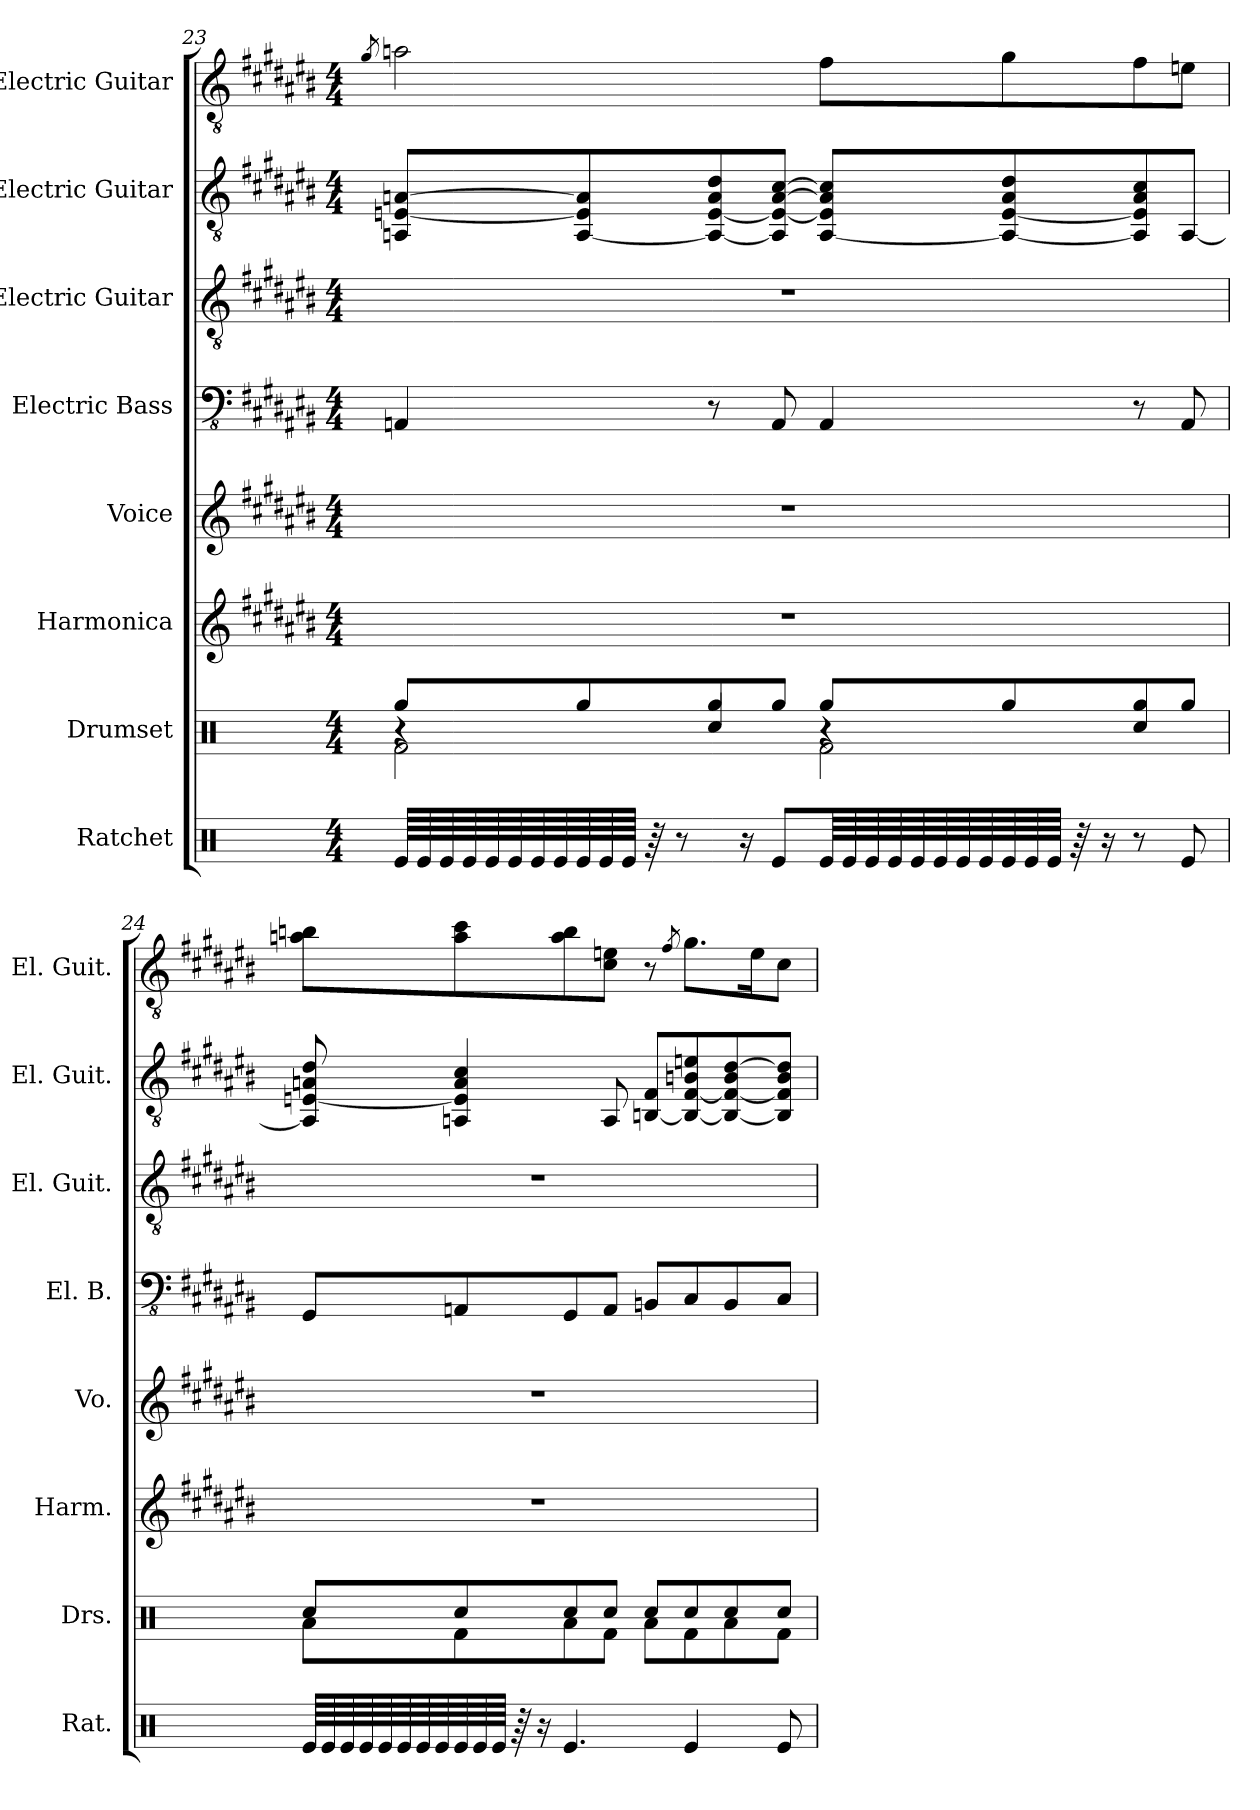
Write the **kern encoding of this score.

**kern	**kern	**kern	**kern	**kern	**kern	**kern	**kern
*part8	*part7	*part6	*part5	*part4	*part3	*part2	*part1
*staff8	*staff7	*staff6	*staff5	*staff4	*staff3	*staff2	*staff1
*I"Ratchet	*I"Drumset	*I"Harmonica	*I"Voice	*I"Electric Bass	*I"Electric Guitar	*I"Electric Guitar	*I"Electric Guitar
*I'Rat.	*I'Drs.	*I'Harm.	*I'Vo.	*I'El. B.	*I'El. Guit.	*I'El. Guit.	*I'El. Guit.
!!LO:PB:g=z
*clefX	*clefX	*clefG2	*clefG2	*clefFv4	*clefGv2	*clefGv2	*clefGv2
*k[]	*k[]	*k[f#c#g#d#a#e#b#]	*k[f#c#g#d#a#e#b#]	*k[f#c#g#d#a#e#b#]	*k[f#c#g#d#a#e#b#]	*k[f#c#g#d#a#e#b#]	*k[f#c#g#d#a#e#b#]
*M4/4	*M4/4	*M4/4	*M4/4	*M4/4	*M4/4	*M4/4	*M4/4
=23	=23	=23	=23	=23	=23	=23	=23
.	.	.	.	.	.	.	8qg#/
*	*^	*	*	*	*	*	*
*	*	*^	*	*	*	*	*	*
64Re/LLLL	4r	2Rf\	8Rgg/L	1r	1r	4AAAn/	1r	8AAn/ [8En/ [8An/L	2an\
64Re/	.	.	.	.	.	.	.	.	.
64Re/	.	.	.	.	.	.	.	.	.
64Re/	.	.	.	.	.	.	.	.	.
64Re/	.	.	.	.	.	.	.	.	.
64Re/	.	.	.	.	.	.	.	.	.
64Re/	.	.	.	.	.	.	.	.	.
64Re/	.	.	.	.	.	.	.	.	.
64Re/	.	.	8Rgg/	.	.	.	.	[8AA/ 8E/] 8A/]	.
64Re/	.	.	.	.	.	.	.	.	.
64Re/JJJJ	.	.	.	.	.	.	.	.	.
64r	.	.	.	.	.	.	.	.	.
8r	.	.	.	.	.	.	.	.	.
.	4Rcc/	.	8Rgg/	.	.	8r	.	8AA/_ [8E/ 8A/ 8d#/	.
16r	.	.	.	.	.	.	.	.	.
8Re/L	.	.	8Rgg/J	.	.	8AAA/	.	8AA/] 8E/_ [8A/ [8c#/J	.
64Re/LLL	4r	2Rf\	8Rgg/L	.	.	4AAA/	.	[8AA/ 8E/] 8A/] 8c#/]L	8f#\L
64Re/	.	.	.	.	.	.	.	.	.
64Re/	.	.	.	.	.	.	.	.	.
64Re/	.	.	.	.	.	.	.	.	.
64Re/	.	.	.	.	.	.	.	.	.
64Re/	.	.	.	.	.	.	.	.	.
64Re/	.	.	.	.	.	.	.	.	.
64Re/	.	.	.	.	.	.	.	.	.
64Re/	.	.	8Rgg/	.	.	.	.	8AA/_ [8E/ 8A/ 8d#/	8g#\
64Re/	.	.	.	.	.	.	.	.	.
64Re/JJJJ	.	.	.	.	.	.	.	.	.
64r	.	.	.	.	.	.	.	.	.
16r	.	.	.	.	.	.	.	.	.
8r	4Rcc/	.	8Rgg/	.	.	8r	.	8AA/] 8E/] 8A/ 8c#/	8f#\
8Re/	.	.	8Rgg/J	.	.	8AAA/	.	[8AA/J	8en\J
*	*	*v	*v	*	*	*	*	*	*
!!LO:PB:g=z
=24	=24	=24	=24	=24	=24	=24	=24	=24
64Re/LLLL	8Rcc/L	8Ra\L	1r	1r	8GGG#/L	1r	8AA/] [8En/ 8An/ 8d#/	8an\ 8bn\L
64Re/	.	.	.	.	.	.	.	.
64Re/	.	.	.	.	.	.	.	.
64Re/	.	.	.	.	.	.	.	.
64Re/	.	.	.	.	.	.	.	.
64Re/	.	.	.	.	.	.	.	.
64Re/	.	.	.	.	.	.	.	.
64Re/	.	.	.	.	.	.	.	.
64Re/	8Rcc/	8Rf\	.	.	8AAAn/	.	4AAn/ 4E/] 4A/ 4c#/	8a\ 8cc#\
64Re/	.	.	.	.	.	.	.	.
64Re/JJJJ	.	.	.	.	.	.	.	.
64r	.	.	.	.	.	.	.	.
16r	.	.	.	.	.	.	.	.
4.Re/	8Rcc/	8Ra\	.	.	8GGG#/	.	.	8a\ 8b\
.	8Rcc/J	8Rf\J	.	.	8AAA/J	.	8AA/	8c#\ 8en\J
.	8Rcc/L	8Ra\L	.	.	8BBBn/L	.	[8BBn/ 8F#/L	8r
.	.	.	.	.	.	.	.	8qf#/
4Re/	8Rcc/	8Rf\	.	.	8CC#/	.	8BB/_ [8F#/ 8Bn/ 8en/	8.g#\L
.	8Rcc/	8Ra\	.	.	8BBB/	.	8BB/_ 8F#/_ 8B/ [8d#/	.
.	.	.	.	.	.	.	.	16e\K
8Re/	8Rcc/J	8Rf\J	.	.	8CC#/J	.	8BB/] 8F#/] 8B/ 8d#/]J	8c#\J
*	*v	*v	*	*	*	*	*	*
=	=	=	=	=	=	=	=
*-	*-	*-	*-	*-	*-	*-	*-
